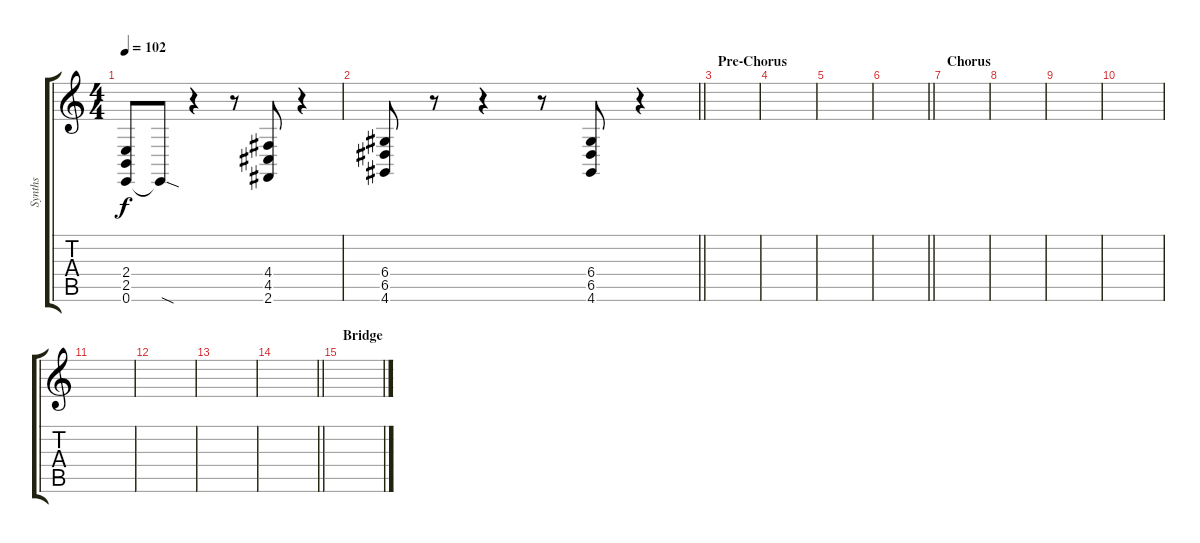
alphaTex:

\track ("Synths" "Synths") {instrument lead2sawtooth}
\staff {score tabs}
\tuning (E4 B3 G3 D3 A2 E2) {hide}
\ts (4 4)
\tempo 102
\clef g2
\ks c
(2.4 2.5 0.6).8{dy f} 0.6{sod t}.8 r.4 r.8 (4.4 4.5 2.6).8 r.4 |
\barLineRight lightlight
(6.4 6.5 4.6).8 r.8 r.4 r.8 (6.4 6.5 4.6).8 r.4 |
\section ("" "Pre-Chorus")
|
|
|
\barLineRight lightlight
|
\section ("" "Chorus")
|
|
|
|
|
|
|
\barLineRight lightlight
|
\section ("" "Bridge")
